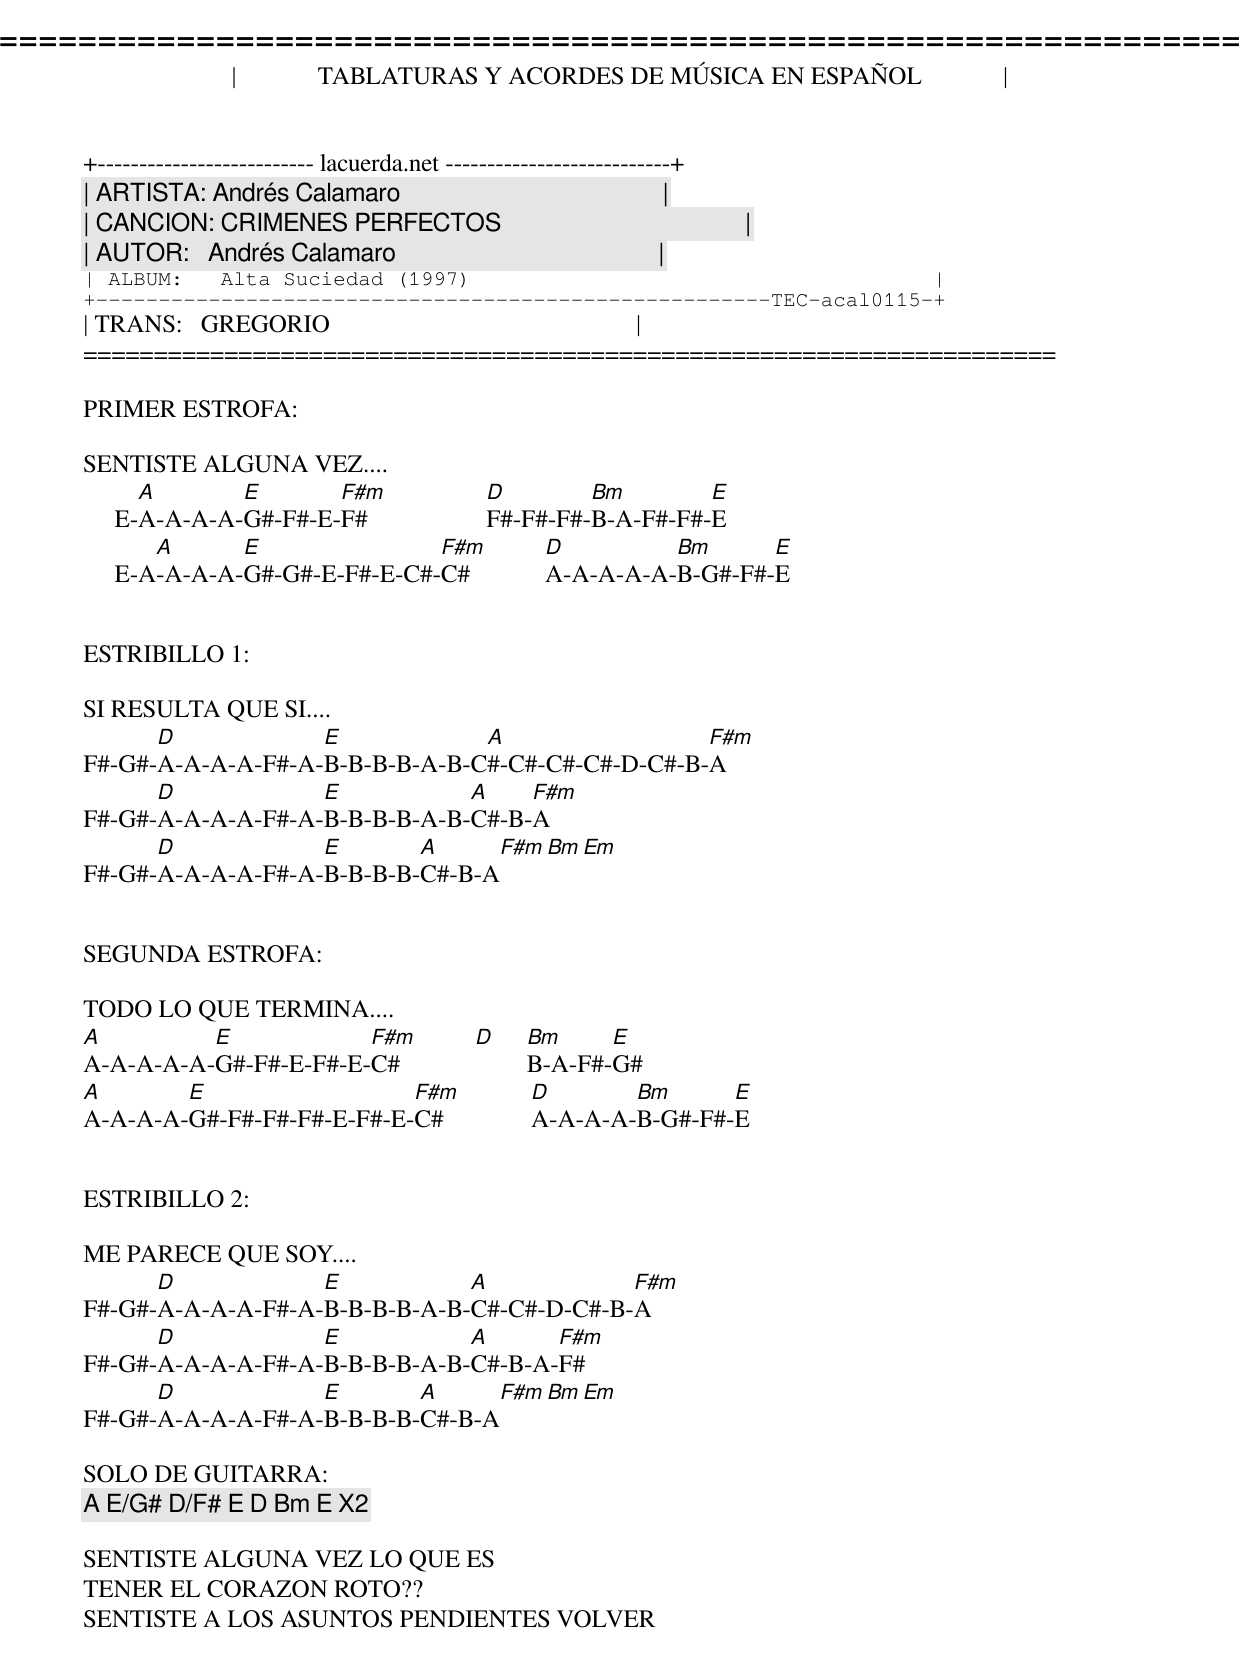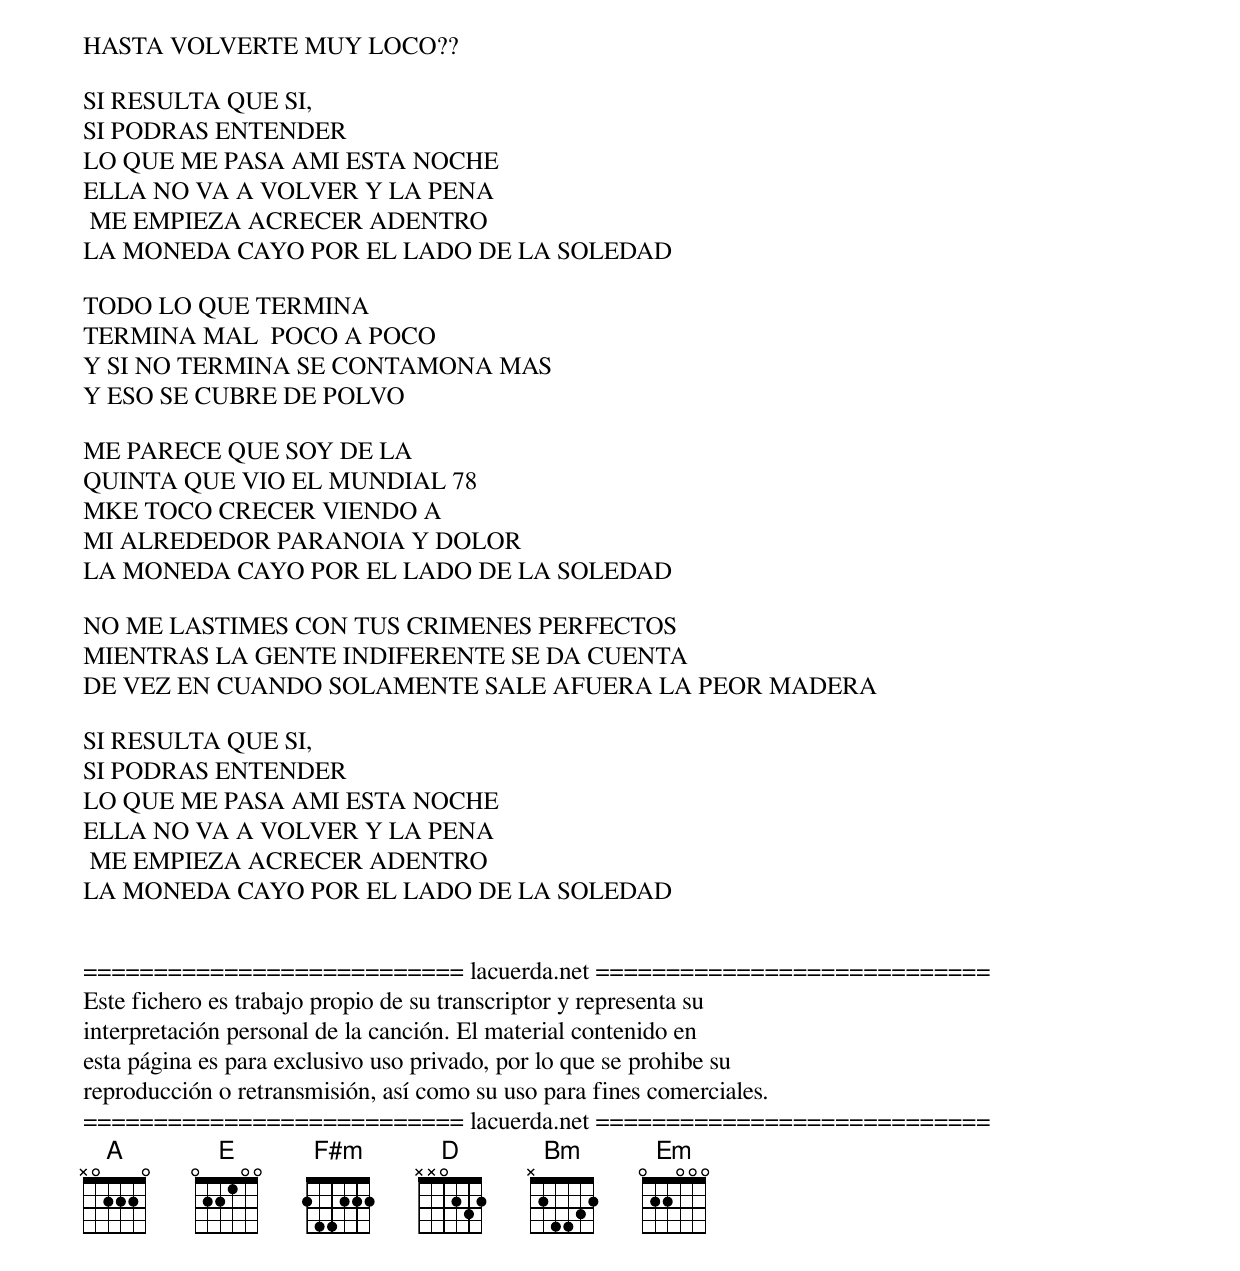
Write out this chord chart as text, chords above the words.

=====================================================================
|             TABLATURAS Y ACORDES DE MÚSICA EN ESPAÑOL             |
+-------------------------- lacuerda.net ---------------------------+
| ARTISTA: Andrés Calamaro                                          |
| CANCION: CRIMENES PERFECTOS                                       |
| AUTOR:   Andrés Calamaro                                          |
| ALBUM:   Alta Suciedad (1997)                                     |
+------------------------------------------------------TEC-acal0115-+
| TRANS:   GREGORIO                                                 |
=====================================================================

PRIMER ESTROFA:

SENTISTE ALGUNA VEZ....
       A       E       F#m                  D        Bm        E
     E-A-A-A-A-G#-F#-E-F#                   F#-F#-F#-B-A-F#-F#-E
        A      E               F#m           D         Bm      E
     E-A-A-A-A-G#-G#-E-F#-E-C#-C#            A-A-A-A-A-B-G#-F#-E


ESTRIBILLO 1:

SI RESULTA QUE SI....
      D            E            A                 F#m
F#-G#-A-A-A-A-F#-A-B-B-B-B-A-B-C#-C#-C#-C#-D-C#-B-A
      D            E           A    F#m
F#-G#-A-A-A-A-F#-A-B-B-B-B-A-B-C#-B-A
      D            E       A      F#m      Bm        Em
F#-G#-A-A-A-A-F#-A-B-B-B-B-C#-B-A


SEGUNDA ESTROFA:

TODO LO QUE TERMINA....
A         E            F#m           D    Bm     E
A-A-A-A-A-G#-F#-E-F#-E-C#                 B-A-F#-G#
A       E                  F#m             D       Bm      E
A-A-A-A-G#-F#-F#-F#-E-F#-E-C#              A-A-A-A-B-G#-F#-E


ESTRIBILLO 2:

ME PARECE QUE SOY....
      D            E           A            F#m
F#-G#-A-A-A-A-F#-A-B-B-B-B-A-B-C#-C#-D-C#-B-A
      D            E           A      F#m
F#-G#-A-A-A-A-F#-A-B-B-B-B-A-B-C#-B-A-F#
      D            E       A      F#m        Bm       Em
F#-G#-A-A-A-A-F#-A-B-B-B-B-C#-B-A

SOLO DE GUITARRA:
[ A E/G# D/F# E D Bm E] X2

SENTISTE ALGUNA VEZ LO QUE ES
TENER EL CORAZON ROTO??
SENTISTE A LOS ASUNTOS PENDIENTES VOLVER
HASTA VOLVERTE MUY LOCO??

SI RESULTA QUE SI,
SI PODRAS ENTENDER
LO QUE ME PASA AMI ESTA NOCHE
ELLA NO VA A VOLVER Y LA PENA
 ME EMPIEZA ACRECER ADENTRO
LA MONEDA CAYO POR EL LADO DE LA SOLEDAD

TODO LO QUE TERMINA
TERMINA MAL  POCO A POCO
Y SI NO TERMINA SE CONTAMONA MAS
Y ESO SE CUBRE DE POLVO

ME PARECE QUE SOY DE LA
QUINTA QUE VIO EL MUNDIAL 78
MKE TOCO CRECER VIENDO A
MI ALREDEDOR PARANOIA Y DOLOR
LA MONEDA CAYO POR EL LADO DE LA SOLEDAD

NO ME LASTIMES CON TUS CRIMENES PERFECTOS
MIENTRAS LA GENTE INDIFERENTE SE DA CUENTA
DE VEZ EN CUANDO SOLAMENTE SALE AFUERA LA PEOR MADERA

SI RESULTA QUE SI,
SI PODRAS ENTENDER
LO QUE ME PASA AMI ESTA NOCHE
ELLA NO VA A VOLVER Y LA PENA
 ME EMPIEZA ACRECER ADENTRO
LA MONEDA CAYO POR EL LADO DE LA SOLEDAD


=========================== lacuerda.net ============================
Este fichero es trabajo propio de su transcriptor y representa su
interpretación personal de la canción. El material contenido en
esta página es para exclusivo uso privado, por lo que se prohibe su
reproducción o retransmisión, así como su uso para fines comerciales.
=========================== lacuerda.net ============================
